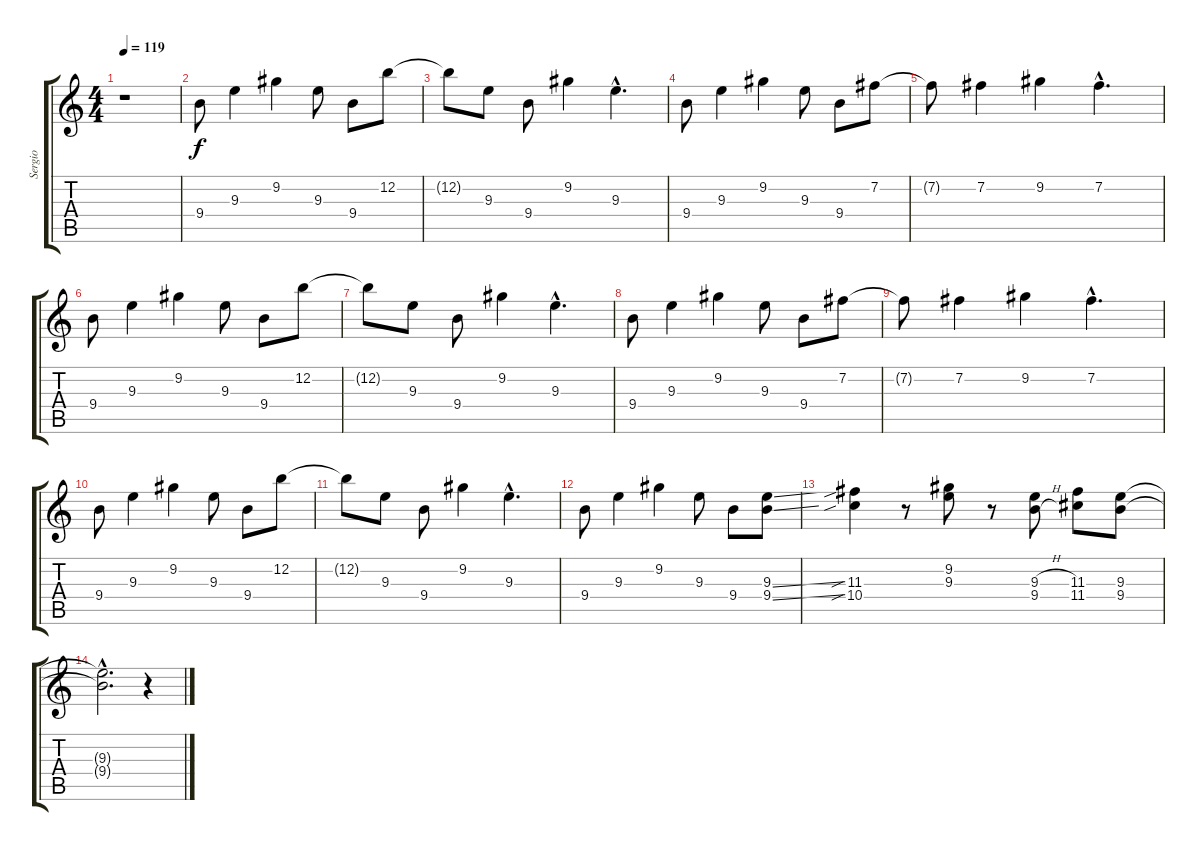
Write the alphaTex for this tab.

\track ("Sergio" "Sergio") {instrument acousticguitarnylon}
\staff {score tabs}
\tuning (E4 B3 G3 D3 A2 E2) {hide}
\ts (4 4)
\tempo 119
\clef g2
\ks c
r.1{txt "" dy f instrument acousticguitarnylon} |
9.4.8 9.3.4 9.2.4 9.3.8 9.4.8 12.2.8 |
12.2{t}.8 9.3.8 9.4.8 9.2.4 9.3{hac}.4{d} |
9.4.8 9.3.4 9.2.4 9.3.8 9.4.8 7.2.8 |
7.2{t}.8 7.2.4 9.2.4 7.2{hac}.4{d} |
9.4.8 9.3.4 9.2.4 9.3.8 9.4.8 12.2.8 |
12.2{t}.8 9.3.8 9.4.8 9.2.4 9.3{hac}.4{d} |
9.4.8 9.3.4 9.2.4 9.3.8 9.4.8 7.2.8 |
7.2{t}.8 7.2.4 9.2.4 7.2{hac}.4{d} |
9.4.8 9.3.4 9.2.4 9.3.8 9.4.8 12.2.8 |
12.2{t}.8 9.3.8 9.4.8 9.2.4 9.3{hac}.4{d} |
9.4.8 9.3.4 9.2.4 9.3.8 9.4.8 (9.3{ss} 9.4{ss}).8 |
(11.3{sib} 10.4{sib}).4 r.8 (9.2 9.3).8 r.8 (9.3{h} 9.4{h}).8 (11.3 11.4).8 (9.3 9.4).8 |
(9.3{hac t} 9.4{hac t}).2{d} r.4
